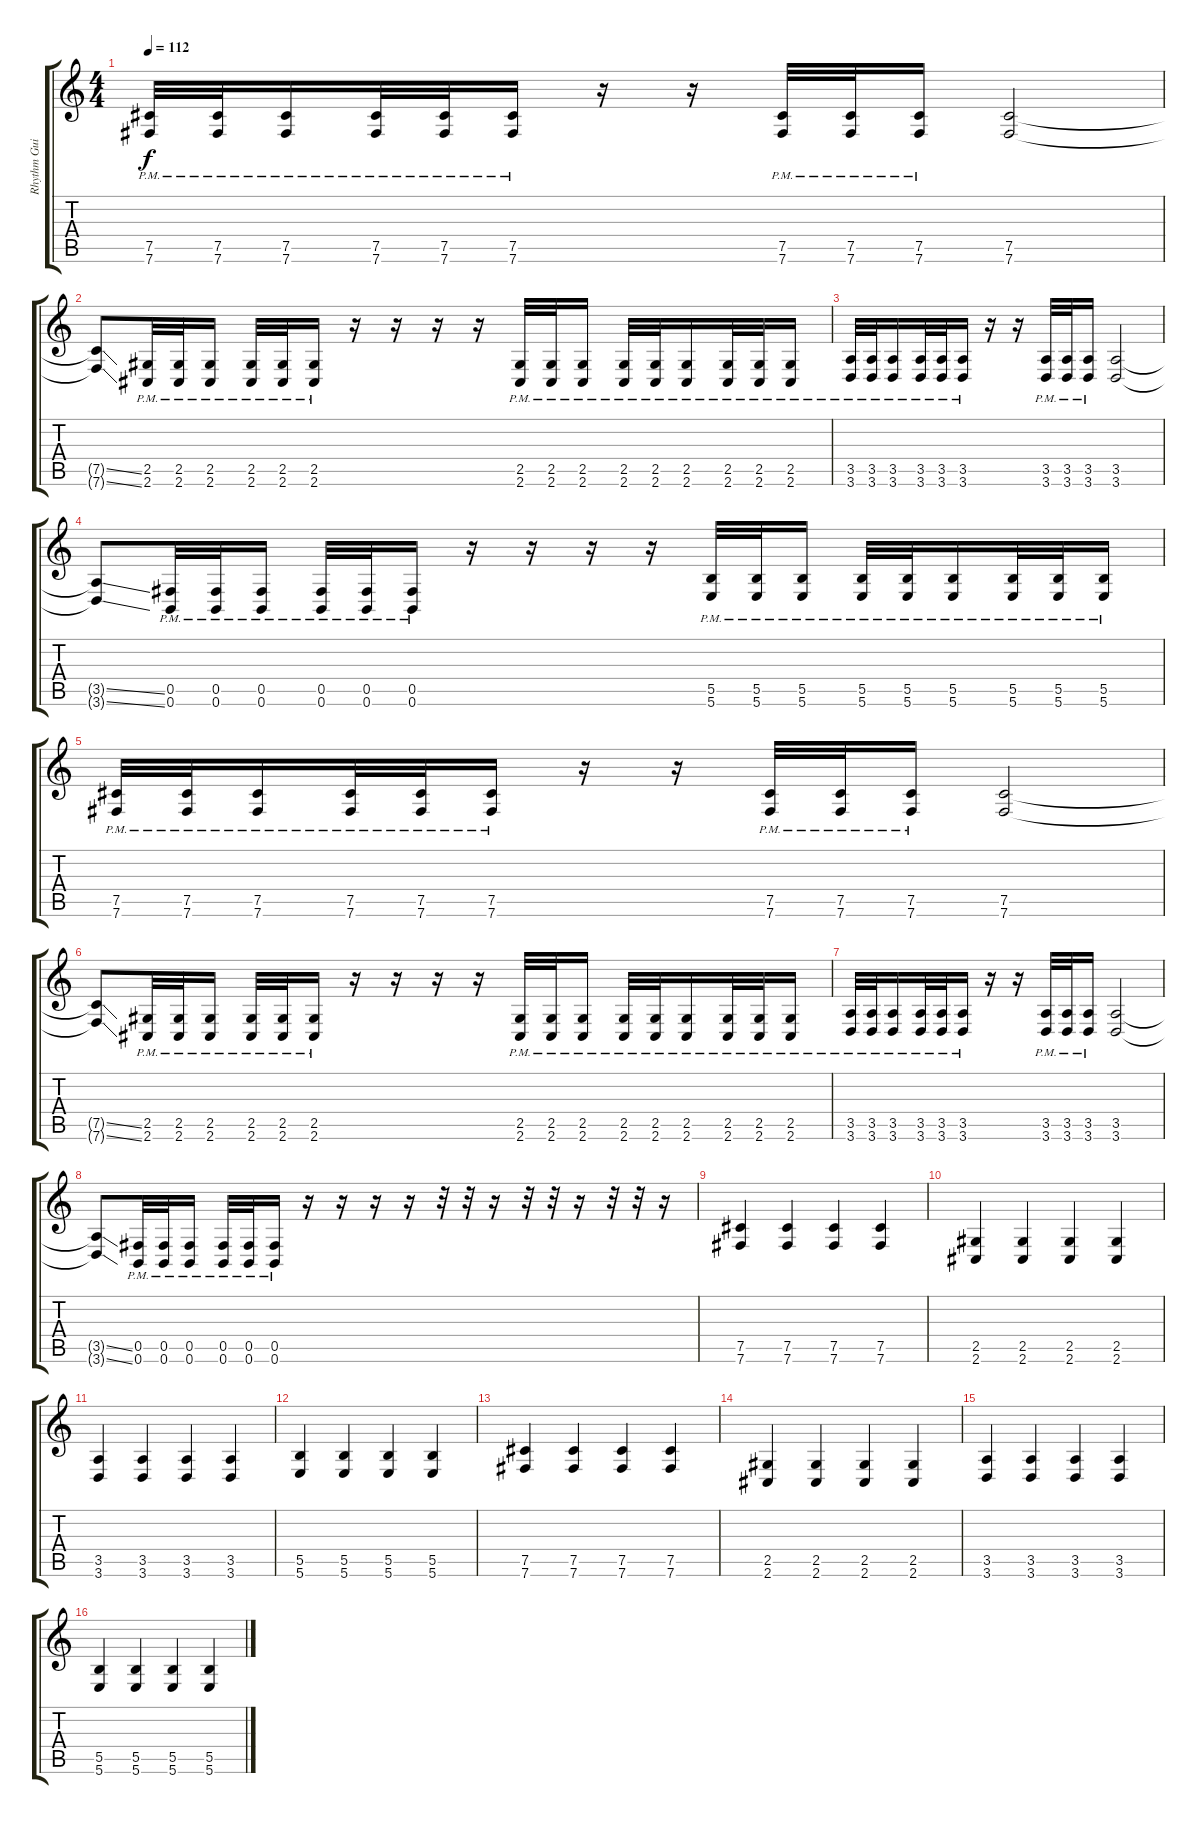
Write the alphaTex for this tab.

\track ("Rhythm Guitar 1" "Rhythm Gui") {instrument distortionguitar}
\staff {score tabs}
\tuning (Db4 Ab3 E3 B2 Gb2 B1) {hide}
\ts (4 4)
\tempo 112
\clef g2
\ks c
(7.5{pm} 7.6{pm}).32{dy f} (7.5{pm} 7.6{pm}).32 (7.5{pm} 7.6{pm}).16 (7.5{pm} 7.6{pm}).32 (7.5{pm} 7.6{pm}).32 (7.5{pm} 7.6{pm}).16 r.16 r.16 (7.5{pm} 7.6{pm}).32 (7.5{pm} 7.6{pm}).32 (7.5{pm} 7.6{pm}).16 (7.5 7.6).2 |
(7.5{ss t} 7.6{ss t}).8 (2.5{pm} 2.6{pm}).32 (2.5{pm} 2.6{pm}).32 (2.5{pm} 2.6{pm}).16 (2.5{pm} 2.6{pm}).32 (2.5{pm} 2.6{pm}).32 (2.5{pm} 2.6{pm}).16 r.16 r.16 r.16 r.16 (2.5{pm} 2.6{pm}).32 (2.5{pm} 2.6{pm}).32 (2.5{pm} 2.6{pm}).16 (2.5{pm} 2.6{pm}).32 (2.5{pm} 2.6{pm}).32 (2.5{pm} 2.6{pm}).16 (2.5{pm} 2.6{pm}).32 (2.5{pm} 2.6{pm}).32 (2.5{pm} 2.6{pm}).16 |
(3.5{pm} 3.6{pm}).32 (3.5{pm} 3.6{pm}).32 (3.5{pm} 3.6{pm}).16 (3.5{pm} 3.6{pm}).32 (3.5{pm} 3.6{pm}).32 (3.5{pm} 3.6{pm}).16 r.16 r.16 (3.5{pm} 3.6{pm}).32 (3.5{pm} 3.6{pm}).32 (3.5{pm} 3.6{pm}).16 (3.5 3.6).2 |
(3.5{ss t} 3.6{ss t}).8 (0.5{pm} 0.6{pm}).32 (0.5{pm} 0.6{pm}).32 (0.5{pm} 0.6{pm}).16 (0.5{pm} 0.6{pm}).32 (0.5{pm} 0.6{pm}).32 (0.5{pm} 0.6{pm}).16 r.16 r.16 r.16 r.16 (5.5{pm} 5.6{pm}).32 (5.5{pm} 5.6{pm}).32 (5.5{pm} 5.6{pm}).16 (5.5{pm} 5.6{pm}).32 (5.5{pm} 5.6{pm}).32 (5.5{pm} 5.6{pm}).16 (5.5{pm} 5.6{pm}).32 (5.5{pm} 5.6{pm}).32 (5.5{pm} 5.6{pm}).16 |
(7.5{pm} 7.6{pm}).32 (7.5{pm} 7.6{pm}).32 (7.5{pm} 7.6{pm}).16 (7.5{pm} 7.6{pm}).32 (7.5{pm} 7.6{pm}).32 (7.5{pm} 7.6{pm}).16 r.16 r.16 (7.5{pm} 7.6{pm}).32 (7.5{pm} 7.6{pm}).32 (7.5{pm} 7.6{pm}).16 (7.5 7.6).2 |
(7.5{ss t} 7.6{ss t}).8 (2.5{pm} 2.6{pm}).32 (2.5{pm} 2.6{pm}).32 (2.5{pm} 2.6{pm}).16 (2.5{pm} 2.6{pm}).32 (2.5{pm} 2.6{pm}).32 (2.5{pm} 2.6{pm}).16 r.16 r.16 r.16 r.16 (2.5{pm} 2.6{pm}).32 (2.5{pm} 2.6{pm}).32 (2.5{pm} 2.6{pm}).16 (2.5{pm} 2.6{pm}).32 (2.5{pm} 2.6{pm}).32 (2.5{pm} 2.6{pm}).16 (2.5{pm} 2.6{pm}).32 (2.5{pm} 2.6{pm}).32 (2.5{pm} 2.6{pm}).16 |
(3.5{pm} 3.6{pm}).32 (3.5{pm} 3.6{pm}).32 (3.5{pm} 3.6{pm}).16 (3.5{pm} 3.6{pm}).32 (3.5{pm} 3.6{pm}).32 (3.5{pm} 3.6{pm}).16 r.16 r.16 (3.5{pm} 3.6{pm}).32 (3.5{pm} 3.6{pm}).32 (3.5{pm} 3.6{pm}).16 (3.5 3.6).2 |
(3.5{ss t} 3.6{ss t}).8 (0.5{pm} 0.6{pm}).32 (0.5{pm} 0.6{pm}).32 (0.5{pm} 0.6{pm}).16 (0.5{pm} 0.6{pm}).32 (0.5{pm} 0.6{pm}).32 (0.5{pm} 0.6{pm}).16 r.16 r.16 r.16 r.16 r.32 r.32 r.16 r.32 r.32 r.16 r.32 r.32 r.16 |
(7.5 7.6).4 (7.5 7.6).4 (7.5 7.6).4 (7.5 7.6).4 |
(2.5 2.6).4 (2.5 2.6).4 (2.5 2.6).4 (2.5 2.6).4 |
(3.5 3.6).4 (3.5 3.6).4 (3.5 3.6).4 (3.5 3.6).4 |
(5.5 5.6).4 (5.5 5.6).4 (5.5 5.6).4 (5.5 5.6).4 |
(7.5 7.6).4 (7.5 7.6).4 (7.5 7.6).4 (7.5 7.6).4 |
(2.5 2.6).4 (2.5 2.6).4 (2.5 2.6).4 (2.5 2.6).4 |
(3.5 3.6).4 (3.5 3.6).4 (3.5 3.6).4 (3.5 3.6).4 |
(5.5 5.6).4 (5.5 5.6).4 (5.5 5.6).4 (5.5 5.6).4
